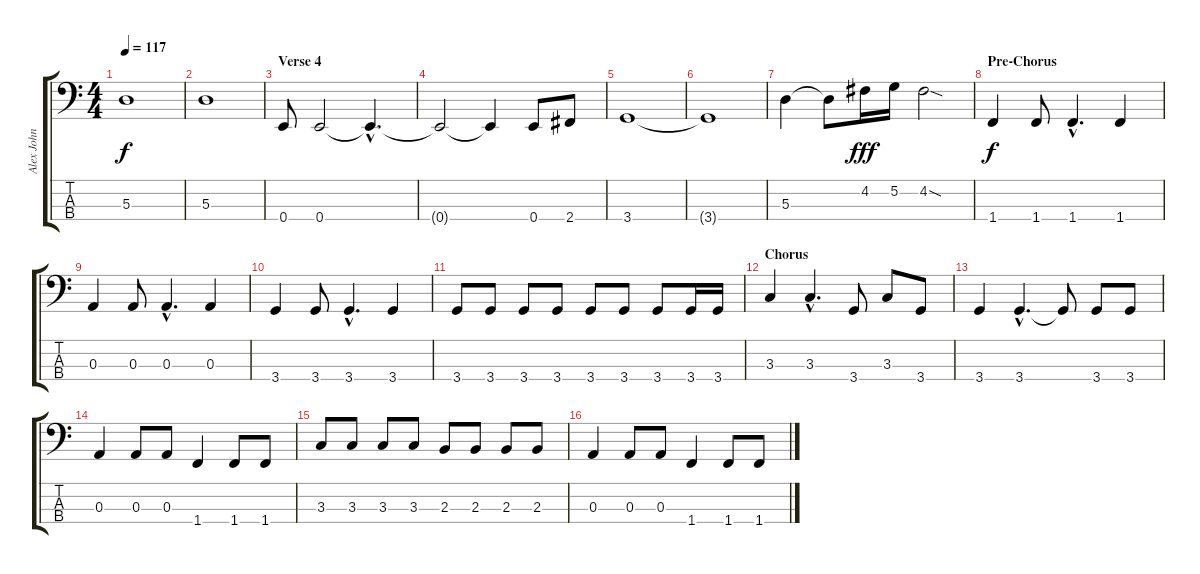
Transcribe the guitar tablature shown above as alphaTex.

\track ("Alex John Such" "Alex John ") {instrument electricbasspick}
\staff {score tabs}
\tuning (G2 D2 A1 E1) {hide}
\ts (4 4)
\tempo 117
\clef f4
\ks c
5.3.1{dy f} |
5.3.1 |
\section ("" "Verse 4")
0.4.8 0.4.2 0.4{hac t}.4{d} |
0.4{t}.2 0.4{t}.4 0.4.8 2.4.8 |
3.4.1 |
3.4{t}.1 |
5.3.4 5.3{t}.8 4.2.16{dy fff} 5.2.16 4.2{sod}.2 |
\section ("" "Pre-Chorus")
1.4.4{dy f} 1.4.8 1.4{hac}.4{d} 1.4.4 |
0.3.4 0.3.8 0.3{hac}.4{d} 0.3.4 |
3.4.4 3.4.8 3.4{hac}.4{d} 3.4.4 |
3.4.8 3.4.8 3.4.8 3.4.8 3.4.8 3.4.8 3.4.8 3.4.16 3.4.16 |
\section ("" "Chorus")
3.3.4 3.3{hac}.4{d} 3.4.8 3.3.8 3.4.8 |
3.4.4 3.4{hac}.4{d} 3.4{t}.8 3.4.8 3.4.8 |
0.3.4 0.3.8 0.3.8 1.4.4 1.4.8 1.4.8 |
3.3.8 3.3.8 3.3.8 3.3.8 2.3.8 2.3.8 2.3.8 2.3.8 |
0.3.4 0.3.8 0.3.8 1.4.4 1.4.8 1.4.8
